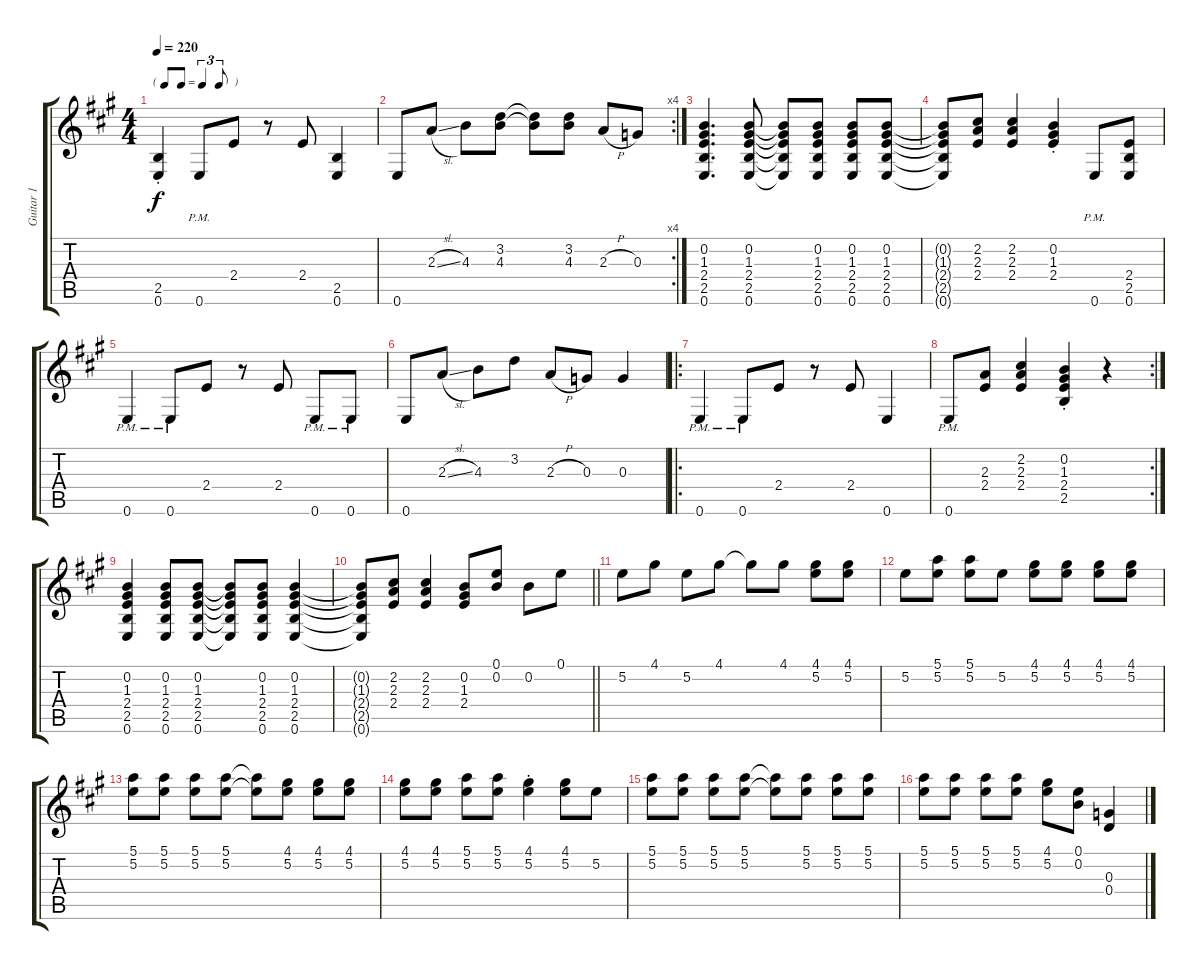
\track ("Guitar 1" "Guitar 1") {instrument overdrivenguitar}
\staff {score tabs}
\tuning (E4 B3 G3 D3 A2 E2) {hide}
\ts (4 4)
\tf triplet8th
\tempo 220
\clef g2
\ks a
(2.5{st} 0.6{st}).4{dy f} 0.6{pm}.8 2.4.8 r.8 2.4.8 (2.5 0.6).4 |
\rc 4
0.6.8 2.3{sl}.8 4.3.8 (3.2 4.3).8 (3.2{t} 4.3{t}).8 (3.2 4.3).8 2.3{h}.8 0.3.8 |
(0.2 1.3 2.4 2.5 0.6).4{d} (0.2 1.3 2.4 2.5 0.6).8 (0.2{t} 1.3{t} 2.4{t} 2.5{t} 0.6{t}).8 (0.2 1.3 2.4 2.5 0.6).8 (0.2 1.3 2.4 2.5 0.6).8 (0.2 1.3 2.4 2.5 0.6).8 |
(0.2{t} 1.3{t} 2.4{t} 2.5{t} 0.6{t}).8 (2.2 2.3 2.4).8 (2.2 2.3 2.4).4 (0.2{st} 1.3{st} 2.4{st}).4 0.6{pm}.8 (2.4 2.5 0.6).8 |
0.6{pm}.4 0.6{pm}.8 2.4.8 r.8 2.4.8 0.6{pm}.8 0.6{pm}.8 |
0.6.8 2.3{sl}.8 4.3.8 3.2.8 2.3{h}.8 0.3.8 0.3.4 |
\ro
0.6{pm}.4 0.6{pm}.8 2.4.8 r.8 2.4.8 0.6.4 |
\rc 2
0.6{pm}.8 (2.3 2.4).8 (2.2 2.3 2.4).4 (0.2{st} 1.3{st} 2.4{st} 2.5{st}).4 r.4 |
(0.2 1.3 2.4 2.5 0.6).4 (0.2 1.3 2.4 2.5 0.6).8 (0.2 1.3 2.4 2.5 0.6).8 (0.2{t} 1.3{t} 2.4{t} 2.5{t} 0.6{t}).8 (0.2 1.3 2.4 2.5 0.6).8 (0.2 1.3 2.4 2.5 0.6).4 |
\barLineRight lightlight
(0.2{t} 1.3{t} 2.4{t} 2.5{t} 0.6{t}).8 (2.2 2.3 2.4).8 (2.2 2.3 2.4).4 (0.2 1.3 2.4).8 (0.1 0.2).8 0.2.8 0.1.8 |
5.2.8 4.1.8 5.2.8 4.1.8 4.1{t}.8 4.1.8 (4.1 5.2).8 (4.1 5.2).8 |
5.2.8 (5.1 5.2).8 (5.1 5.2).8 5.2.8 (4.1 5.2).8 (4.1 5.2).8 (4.1 5.2).8 (4.1 5.2).8 |
(5.1 5.2).8 (5.1 5.2).8 (5.1 5.2).8 (5.1 5.2).8 (5.1{t} 5.2{t}).8 (4.1 5.2).8 (4.1 5.2).8 (4.1 5.2).8 |
(4.1 5.2).8 (4.1 5.2).8 (5.1 5.2).8 (5.1 5.2).8 (4.1{st} 5.2{st}).4 (4.1 5.2).8 5.2.8 |
(5.1 5.2).8 (5.1 5.2).8 (5.1 5.2).8 (5.1 5.2).8 (5.1{t} 5.2{t}).8 (5.1 5.2).8 (5.1 5.2).8 (5.1 5.2).8 |
(5.1 5.2).8 (5.1 5.2).8 (5.1 5.2).8 (5.1 5.2).8 (4.1 5.2).8 (0.1 0.2).8 (0.3 0.4).4
